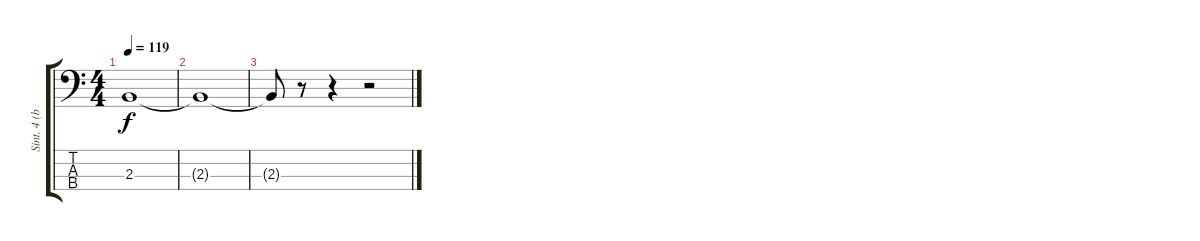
\track ("Sint. 4 (basso)" "Sint. 4 (b") {instrument fretlessbass}
\staff {score tabs}
\tuning (G2 D2 A1 E1) {hide}
\ts (4 4)
\tempo 119
\clef f4
\ks c
2.3{t}.1{dy f} |
2.3{t}.1 |
2.3{t}.8 r.8 r.4 r.2
